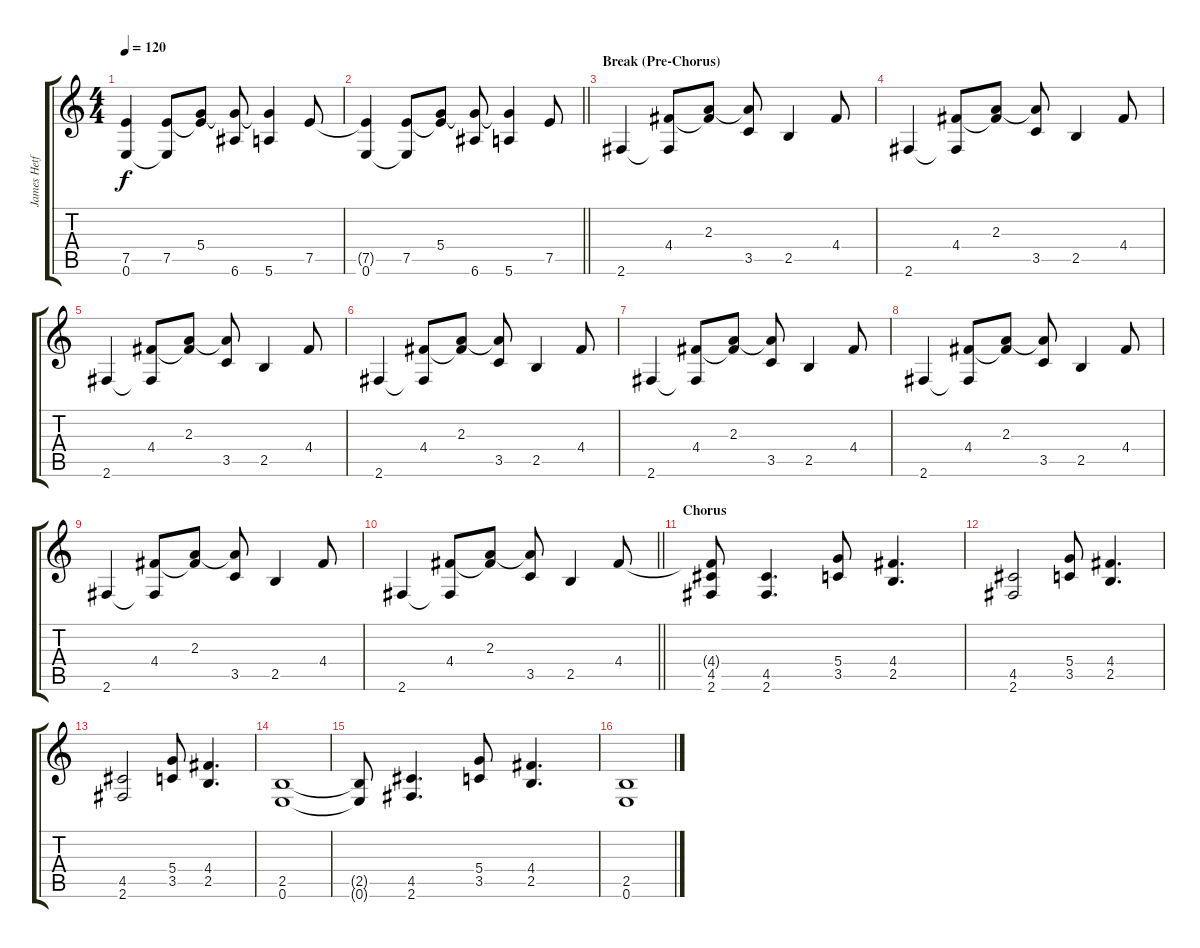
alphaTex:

\track ("James Hetfield" "James Hetf") {instrument distortionguitar}
\staff {score tabs}
\tuning (E4 B3 G3 D3 A2 E2) {hide}
\ts (4 4)
\tempo 120
\clef g2
\ks c
(7.5{t} 0.6).4{dy f} (7.5 0.6{t}).8 (5.4 7.5{t}).8 (5.4{t} 6.6).8 (5.4{t} 5.6).4 7.5.8 |
\barLineRight lightlight
(7.5{t} 0.6).4 (7.5 0.6{t}).8 (5.4 7.5{t}).8 (5.4{t} 6.6).8 (5.4{t} 5.6).4 7.5.8 |
\section ("" "Break (Pre-Chorus)")
2.6.4{instrument distortionguitar} (4.4 2.6{t}).8 (2.3 4.4{t}).8 (2.3{t} 3.5).8 2.5.4 4.4.8 |
2.6.4 (4.4 2.6{t}).8 (2.3 4.4{t}).8 (2.3{t} 3.5).8 2.5.4 4.4.8 |
2.6.4 (4.4 2.6{t}).8 (2.3 4.4{t}).8 (2.3{t} 3.5).8 2.5.4 4.4.8 |
2.6.4 (4.4 2.6{t}).8 (2.3 4.4{t}).8 (2.3{t} 3.5).8 2.5.4 4.4.8 |
2.6.4 (4.4 2.6{t}).8 (2.3 4.4{t}).8 (2.3{t} 3.5).8 2.5.4 4.4.8 |
2.6.4 (4.4 2.6{t}).8 (2.3 4.4{t}).8 (2.3{t} 3.5).8 2.5.4 4.4.8 |
2.6.4 (4.4 2.6{t}).8 (2.3 4.4{t}).8 (2.3{t} 3.5).8 2.5.4 4.4.8 |
\barLineRight lightlight
2.6.4 (4.4 2.6{t}).8 (2.3 4.4{t}).8 (2.3{t} 3.5).8 2.5.4 4.4.8 |
\section ("" "Chorus")
(4.4{t} 4.5 2.6).8 (4.5 2.6).4{d} (5.4 3.5).8 (4.4 2.5).4{d} |
(4.5 2.6).2 (5.4 3.5).8 (4.4 2.5).4{d} |
(4.5 2.6).2 (5.4 3.5).8 (4.4 2.5).4{d} |
(2.5 0.6).1 |
(2.5{t} 0.6{t}).8 (4.5 2.6).4{d} (5.4 3.5).8 (4.4 2.5).4{d} |
(2.5 0.6).1
